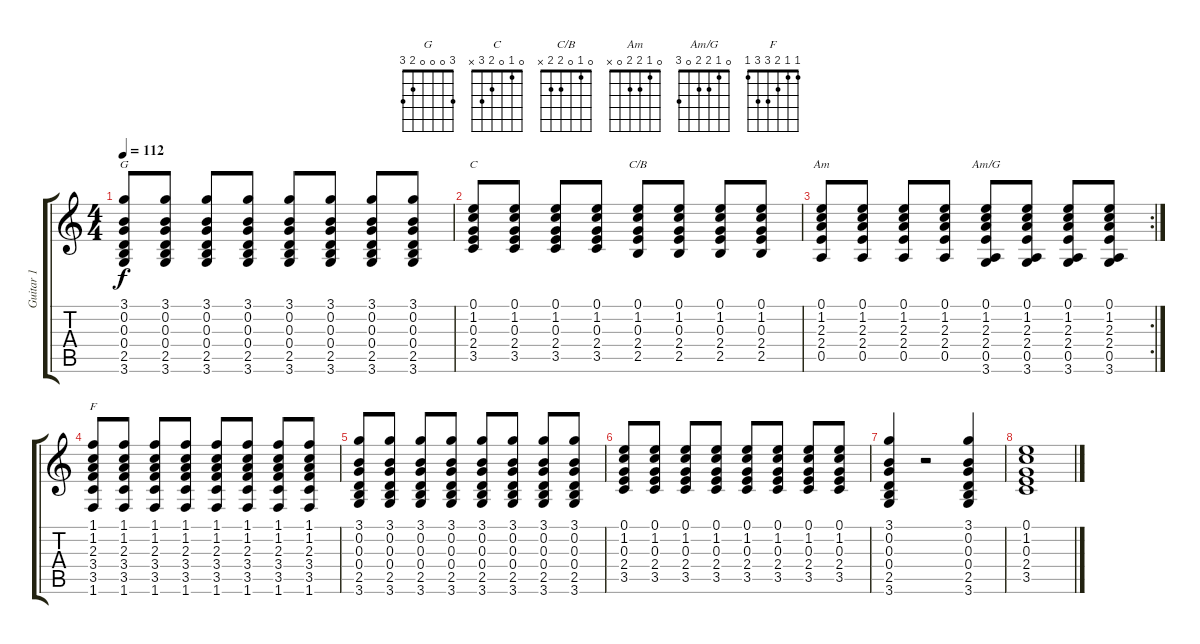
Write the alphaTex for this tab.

\track ("Guitar 1" "Guitar 1") {instrument electricguitarclean}
\staff {score tabs}
\tuning (E4 B3 G3 D3 A2 E2) {hide}
\chord ("G" 3 0 0 0 2 3)
\chord ("C" 0 1 0 2 3 x)
\chord ("C/B" 0 1 0 2 2 x)
\chord ("Am" 0 1 2 2 0 x)
\chord ("Am/G" 0 1 2 2 0 3)
\chord ("F" 1 1 2 3 3 1)
\ts (4 4)
\tempo 112
\clef g2
\ks c
(3.1 0.2 0.3 0.4 2.5 3.6).8{ch "G" dy f} (3.1 0.2 0.3 0.4 2.5 3.6).8 (3.1 0.2 0.3 0.4 2.5 3.6).8 (3.1 0.2 0.3 0.4 2.5 3.6).8 (3.1 0.2 0.3 0.4 2.5 3.6).8 (3.1 0.2 0.3 0.4 2.5 3.6).8 (3.1 0.2 0.3 0.4 2.5 3.6).8 (3.1 0.2 0.3 0.4 2.5 3.6).8 |
(0.1 1.2 0.3 2.4 3.5).8{ch "C"} (0.1 1.2 0.3 2.4 3.5).8 (0.1 1.2 0.3 2.4 3.5).8 (0.1 1.2 0.3 2.4 3.5).8 (0.1 1.2 0.3 2.4 2.5).8{ch "C/B"} (0.1 1.2 0.3 2.4 2.5).8 (0.1 1.2 0.3 2.4 2.5).8 (0.1 1.2 0.3 2.4 2.5).8 |
\rc 2
(0.1 1.2 2.3 2.4 0.5).8{ch "Am"} (0.1 1.2 2.3 2.4 0.5).8 (0.1 1.2 2.3 2.4 0.5).8 (0.1 1.2 2.3 2.4 0.5).8 (0.1 1.2 2.3 2.4 0.5 3.6).8{ch "Am/G"} (0.1 1.2 2.3 2.4 0.5 3.6).8 (0.1 1.2 2.3 2.4 0.5 3.6).8 (0.1 1.2 2.3 2.4 0.5 3.6).8 |
(1.1 1.2 2.3 3.4 3.5 1.6).8{ch "F"} (1.1 1.2 2.3 3.4 3.5 1.6).8 (1.1 1.2 2.3 3.4 3.5 1.6).8 (1.1 1.2 2.3 3.4 3.5 1.6).8 (1.1 1.2 2.3 3.4 3.5 1.6).8 (1.1 1.2 2.3 3.4 3.5 1.6).8 (1.1 1.2 2.3 3.4 3.5 1.6).8 (1.1 1.2 2.3 3.4 3.5 1.6).8 |
(3.1 0.2 0.3 0.4 2.5 3.6).8 (3.1 0.2 0.3 0.4 2.5 3.6).8 (3.1 0.2 0.3 0.4 2.5 3.6).8 (3.1 0.2 0.3 0.4 2.5 3.6).8 (3.1 0.2 0.3 0.4 2.5 3.6).8 (3.1 0.2 0.3 0.4 2.5 3.6).8 (3.1 0.2 0.3 0.4 2.5 3.6).8 (3.1 0.2 0.3 0.4 2.5 3.6).8 |
(0.1 1.2 0.3 2.4 3.5).8 (0.1 1.2 0.3 2.4 3.5).8 (0.1 1.2 0.3 2.4 3.5).8 (0.1 1.2 0.3 2.4 3.5).8 (0.1 1.2 0.3 2.4 3.5).8 (0.1 1.2 0.3 2.4 3.5).8 (0.1 1.2 0.3 2.4 3.5).8 (0.1 1.2 0.3 2.4 3.5).8 |
(3.1 0.2 0.3 0.4 2.5 3.6).4 r.2 (3.1 0.2 0.3 0.4 2.5 3.6).4 |
(0.1 1.2 0.3 2.4 3.5).1
